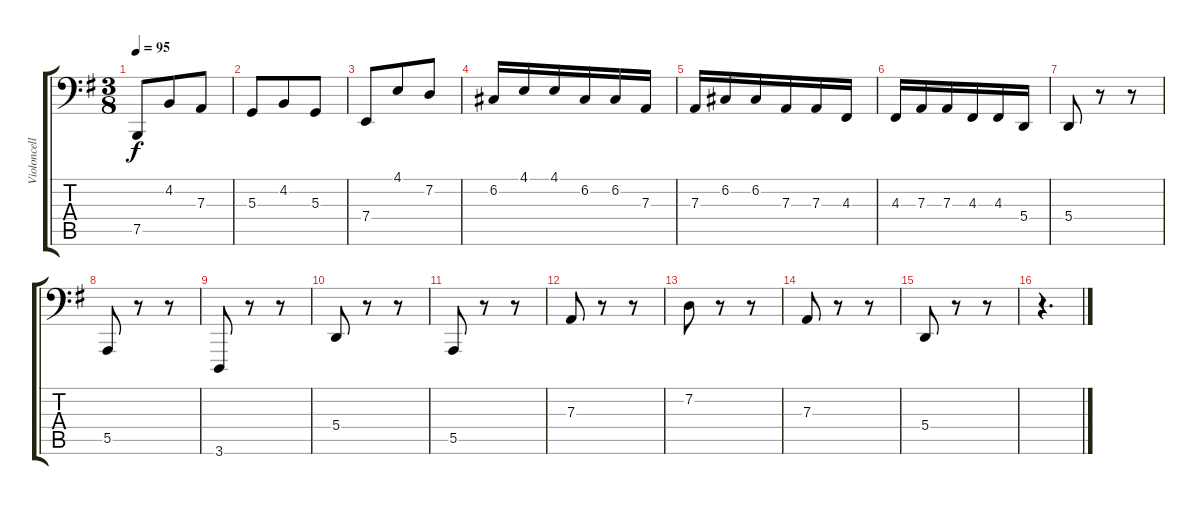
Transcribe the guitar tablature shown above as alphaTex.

\track ("Violoncello" "Violoncell") {instrument cello}
\staff {score tabs}
\tuning (C3 G2 D2 A1 E1 B0) {hide}
\ts (3 8)
\tempo 95
\clef f4
\ks g
7.5.8{dy f} 4.2.8 7.3.8 |
5.3.8 4.2.8 5.3.8 |
7.4.8 4.1.8 7.2.8 |
6.2.16{beam merge} 4.1.16{beam merge} 4.1.16{beam merge} 6.2.16{beam merge} 6.2.16{beam merge} 7.3.16 |
7.3.16{beam merge} 6.2.16{beam merge} 6.2.16{beam merge} 7.3.16{beam merge} 7.3.16{beam merge} 4.3.16 |
4.3.16 7.3.16{beam merge} 7.3.16 4.3.16{beam merge} 4.3.16 5.4.16 |
5.4.8 r.8 r.8 |
5.5.8 r.8 r.8 |
3.6.8 r.8 r.8 |
5.4.8 r.8 r.8 |
5.5.8 r.8 r.8 |
7.3.8 r.8 r.8 |
7.2.8 r.8 r.8 |
7.3.8 r.8 r.8 |
5.4.8 r.8 r.8 |
r.4{d}
